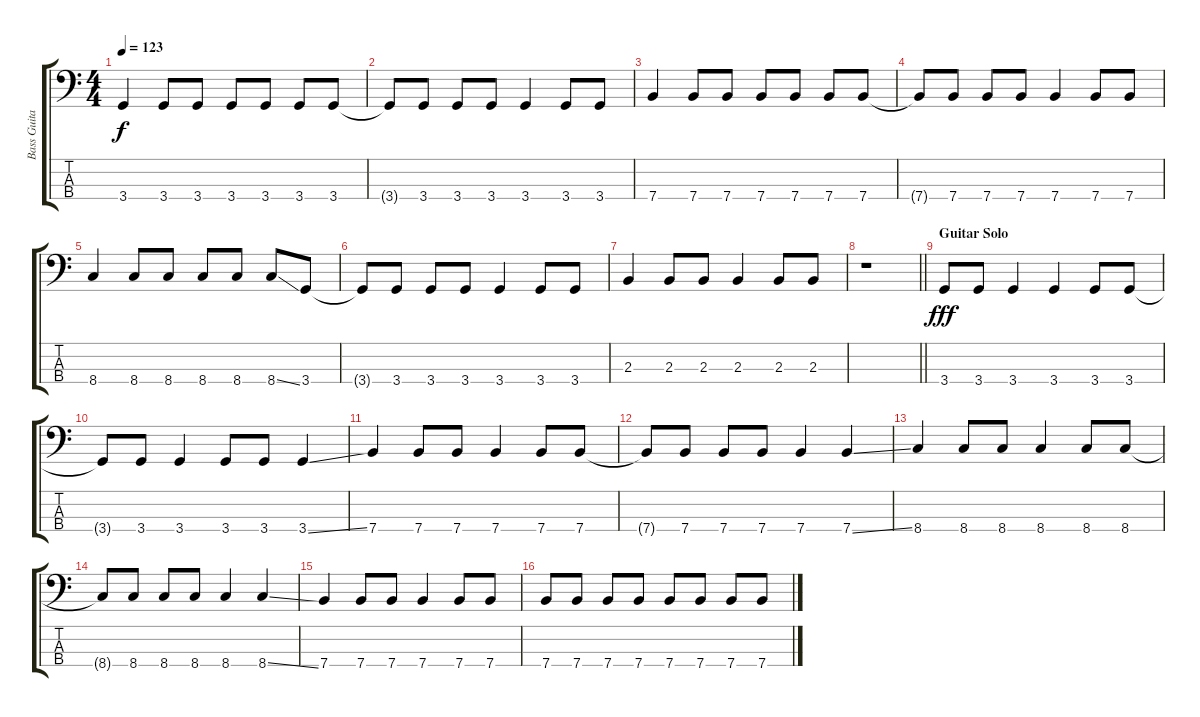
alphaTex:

\track ("Bass Guitar" "Bass Guita") {instrument slapbass2}
\staff {score tabs}
\tuning (G2 D2 A1 E1) {hide}
\ts (4 4)
\tempo 123
\clef f4
\ks c
3.4.4{dy f} 3.4.8 3.4.8 3.4.8 3.4.8 3.4.8 3.4.8 |
3.4{t}.8 3.4.8 3.4.8 3.4.8 3.4.4 3.4.8 3.4.8 |
7.4.4 7.4.8 7.4.8 7.4.8 7.4.8 7.4.8 7.4.8 |
7.4{t}.8 7.4.8 7.4.8 7.4.8 7.4.4 7.4.8 7.4.8 |
8.4.4 8.4.8 8.4.8 8.4.8 8.4.8 8.4{ss}.8 3.4.8 |
3.4{t}.8 3.4.8 3.4.8 3.4.8 3.4.4 3.4.8 3.4.8 |
2.3.4 2.3.8 2.3.8 2.3.4 2.3.8 2.3.8 |
\barLineRight lightlight
r.1 |
\section ("" "Guitar Solo")
3.4.8{dy fff} 3.4.8 3.4.4 3.4.4 3.4.8 3.4.8 |
3.4{t}.8 3.4.8 3.4.4 3.4.8 3.4.8 3.4{ss}.4 |
7.4.4 7.4.8 7.4.8 7.4.4 7.4.8 7.4.8 |
7.4{t}.8 7.4.8 7.4.8 7.4.8 7.4.4 7.4{ss}.4 |
8.4.4 8.4.8 8.4.8 8.4.4 8.4.8 8.4.8 |
8.4{t}.8 8.4.8 8.4.8 8.4.8 8.4.4 8.4{ss}.4 |
7.4.4 7.4.8 7.4.8 7.4.4 7.4.8 7.4.8 |
7.4.8 7.4.8 7.4.8 7.4.8 7.4.8 7.4.8 7.4.8 7.4.8
